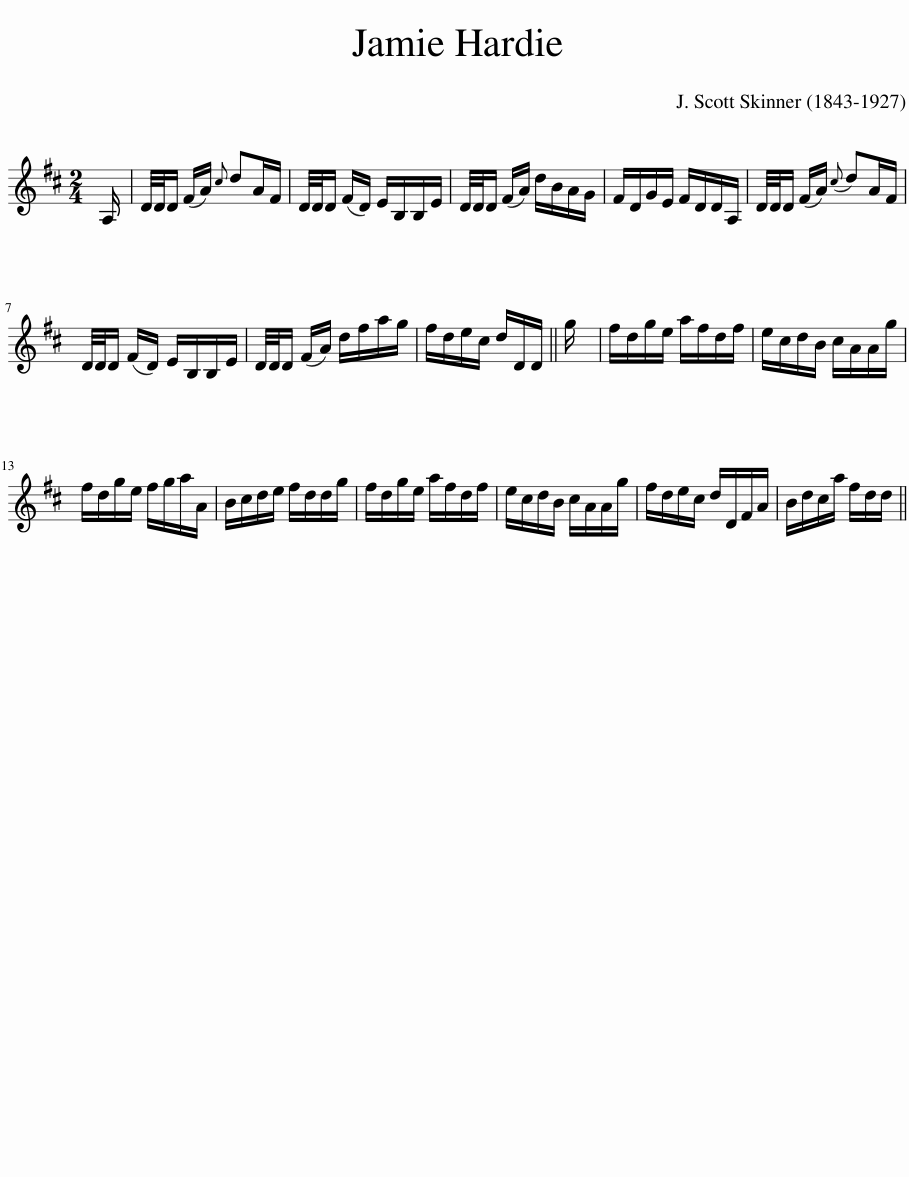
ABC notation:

X:1
L:1/8
M:2/4
I:linebreak $
K:D
V:1 treble
V:1
 A,/ | D/4D/4D/ (F/A/){c} dA/F/ | D/4D/4D/ (F/D/) E/B,/B,/E/ | D/4D/4D/ (F/A/) d/B/A/G/ | F/D/G/E/ F/D/D/A,/ | %5
 D/4D/4D/ (F/A/){c} dA/F/ |$ D/4D/4D/ (F/D/) E/B,/B,/E/ | D/4D/4D/ (F/A/) d/f/a/g/ | f/d/e/c/ d/D/D/ || g/ | %10
 f/d/g/e/ a/f/d/f/ | e/c/d/B/ c/A/A/g/ |$ f/d/g/e/ f/g/a/A/ | B/c/d/e/ f/d/d/g/ | f/d/g/e/ a/f/d/f/ | %15
 e/c/d/B/ c/A/A/g/ | f/d/e/c/ d/D/F/A/ | B/d/c/a/ f/d/d/ || %18
